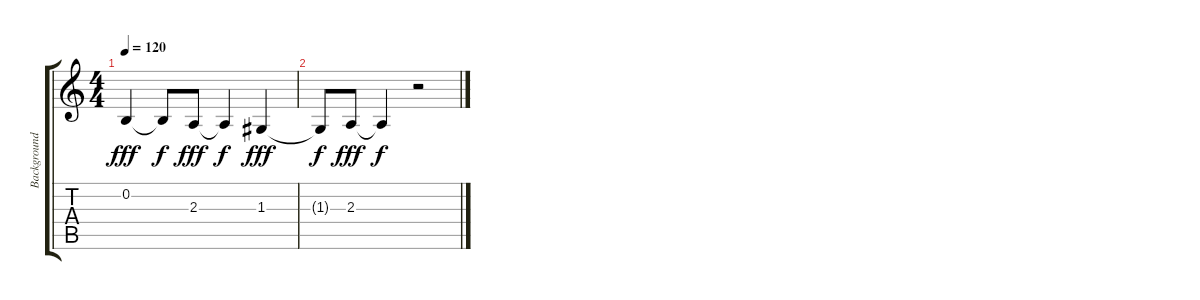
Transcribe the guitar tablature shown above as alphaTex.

\track ("Background on the chorus" "Background") {instrument lead6voice}
\staff {score tabs}
\tuning (E4 B3 G3 D3 A2 E2) {hide}
\ts (4 4)
\tempo 120
\clef g2
\ks c
0.2.4{dy fff} 0.2{t}.8{dy f} 2.3.8{dy fff} 2.3{t}.4{dy f} 1.3.4{dy fff} |
1.3{t}.8{dy f} 2.3.8{dy fff} 2.3{t}.4{dy f} r.2
